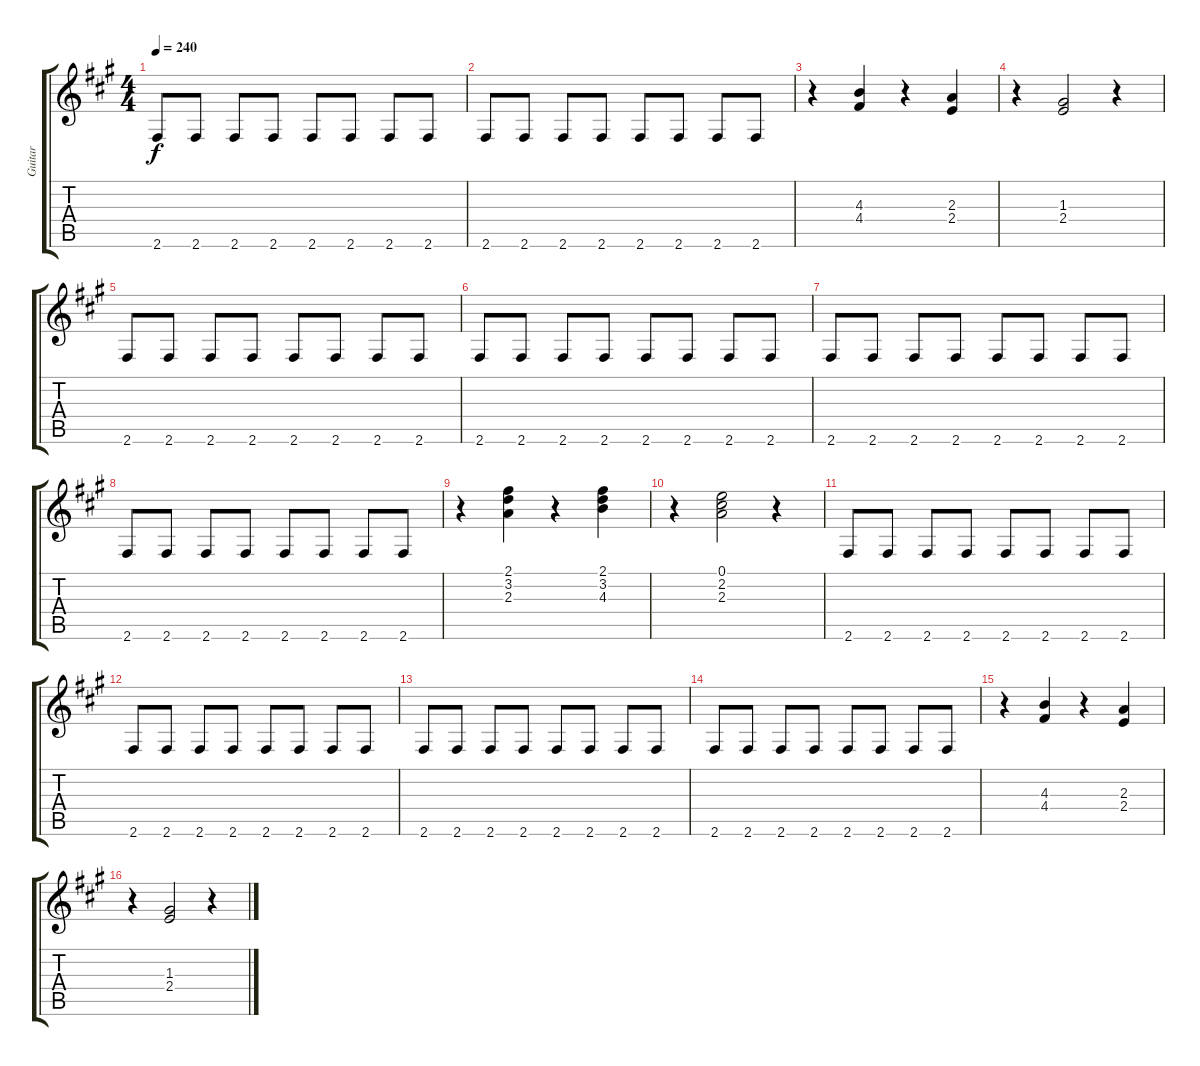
\track ("Guitar" "Guitar") {instrument overdrivenguitar}
\staff {score tabs}
\tuning (E4 B3 G3 D3 A2 E2) {hide}
\ts (4 4)
\tempo 240
\clef g2
\ks a
2.6.8{dy f} 2.6.8 2.6.8 2.6.8 2.6.8 2.6.8 2.6.8 2.6.8 |
2.6.8 2.6.8 2.6.8 2.6.8 2.6.8 2.6.8 2.6.8 2.6.8 |
r.4 (4.3 4.4).4 r.4 (2.3 2.4).4 |
r.4 (1.3 2.4).2 r.4 |
2.6.8 2.6.8 2.6.8 2.6.8 2.6.8 2.6.8 2.6.8 2.6.8 |
2.6.8 2.6.8 2.6.8 2.6.8 2.6.8 2.6.8 2.6.8 2.6.8 |
2.6.8 2.6.8 2.6.8 2.6.8 2.6.8 2.6.8 2.6.8 2.6.8 |
2.6.8 2.6.8 2.6.8 2.6.8 2.6.8 2.6.8 2.6.8 2.6.8 |
r.4 (2.1 3.2 2.3).4 r.4 (2.1 3.2 4.3).4 |
r.4 (0.1 2.2 2.3).2 r.4 |
2.6.8 2.6.8 2.6.8 2.6.8 2.6.8 2.6.8 2.6.8 2.6.8 |
2.6.8 2.6.8 2.6.8 2.6.8 2.6.8 2.6.8 2.6.8 2.6.8 |
2.6.8 2.6.8 2.6.8 2.6.8 2.6.8 2.6.8 2.6.8 2.6.8 |
2.6.8 2.6.8 2.6.8 2.6.8 2.6.8 2.6.8 2.6.8 2.6.8 |
r.4 (4.3 4.4).4 r.4 (2.3 2.4).4 |
r.4 (1.3 2.4).2 r.4
